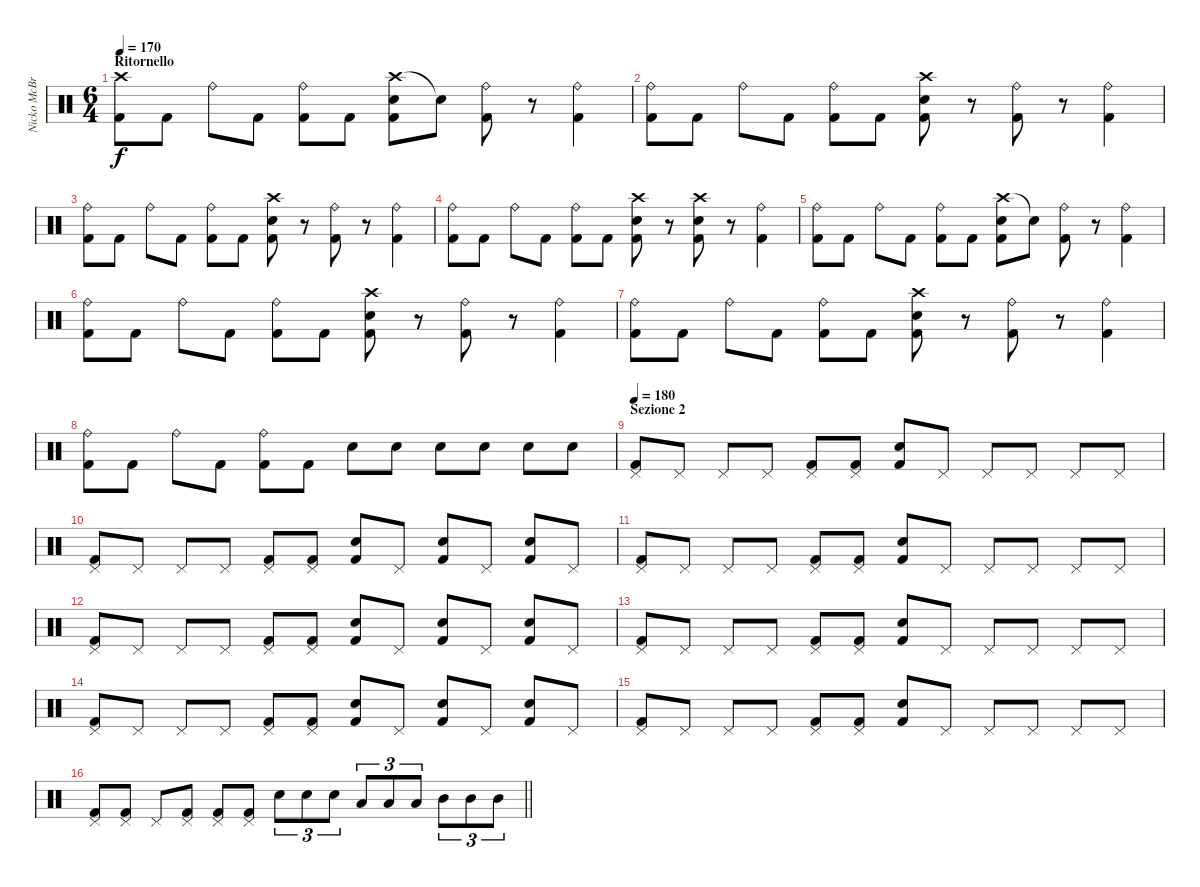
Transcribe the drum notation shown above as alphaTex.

\track ("Nicko McBrain" "Nicko McBr") {instrument percussion}
\staff {score}
\articulation defaults
\ts (6 4)
\section ("" "Ritornello")
\tempo 170
\clef neutral
\ks c
("Crash high (hit)" "Kick (hit) 2").8{dy f balance 0} "Kick (hit) 2".8 "Ride (bell)".8 "Kick (hit) 2".8 ("Ride (bell)" "Kick (hit) 2").8 "Kick (hit) 2".8 ("Crash high (hit)" "Snare (hit) 2" "Kick (hit) 2").8 "Snare (hit) 2"{t}.8 ("Ride (bell)" "Kick (hit) 2").8 r.8 ("Ride (bell)" "Kick (hit) 2").4 |
("Ride (bell)" "Kick (hit) 2").8 "Kick (hit) 2".8 "Ride (bell)".8 "Kick (hit) 2".8 ("Ride (bell)" "Kick (hit) 2").8 "Kick (hit) 2".8 ("Crash high (hit)" "Snare (hit) 2" "Kick (hit) 2").8 r.8 ("Ride (bell)" "Kick (hit) 2").8 r.8 ("Ride (bell)" "Kick (hit) 2").4 |
("Ride (bell)" "Kick (hit) 2").8 "Kick (hit) 2".8 "Ride (bell)".8 "Kick (hit) 2".8 ("Ride (bell)" "Kick (hit) 2").8 "Kick (hit) 2".8 ("Snare (hit) 2" "Crash high (hit)" "Kick (hit) 2").8 r.8 ("Ride (bell)" "Kick (hit) 2").8 r.8 ("Ride (bell)" "Kick (hit) 2").4 |
("Ride (bell)" "Kick (hit) 2").8 "Kick (hit) 2".8 "Ride (bell)".8 "Kick (hit) 2".8 ("Ride (bell)" "Kick (hit) 2").8 "Kick (hit) 2".8 ("Crash high (hit)" "Snare (hit) 2" "Kick (hit) 2").8 r.8 ("Snare (hit) 2" "Crash high (hit)" "Kick (hit) 2").8 r.8 ("Ride (bell)" "Kick (hit) 2").4 |
("Ride (bell)" "Kick (hit) 2").8 "Kick (hit) 2".8 "Ride (bell)".8 "Kick (hit) 2".8 ("Ride (bell)" "Kick (hit) 2").8 "Kick (hit) 2".8 ("Crash high (hit)" "Snare (hit) 2" "Kick (hit) 2").8 "Snare (hit) 2"{t}.8 ("Ride (bell)" "Kick (hit) 2").8 r.8 ("Ride (bell)" "Kick (hit) 2").4 |
("Ride (bell)" "Kick (hit) 2").8 "Kick (hit) 2".8 "Ride (bell)".8 "Kick (hit) 2".8 ("Ride (bell)" "Kick (hit) 2").8 "Kick (hit) 2".8 ("Crash high (hit)" "Snare (hit) 2" "Kick (hit) 2").8 r.8 ("Ride (bell)" "Kick (hit) 2").8 r.8 ("Ride (bell)" "Kick (hit) 2").4 |
("Ride (bell)" "Kick (hit) 2").8 "Kick (hit) 2".8 "Ride (bell)".8 "Kick (hit) 2".8 ("Ride (bell)" "Kick (hit) 2").8 "Kick (hit) 2".8 ("Snare (hit) 2" "Crash high (hit)" "Kick (hit) 2").8 r.8 ("Ride (bell)" "Kick (hit) 2").8 r.8 ("Ride (bell)" "Kick (hit) 2").4 |
("Ride (bell)" "Kick (hit) 2").8 "Kick (hit) 2".8 "Ride (bell)".8 "Kick (hit) 2".8 ("Ride (bell)" "Kick (hit) 2").8 "Kick (hit) 2".8 "Snare (hit) 2".8 "Snare (hit) 2".8 "Snare (hit) 2".8 "Snare (hit) 2".8 "Snare (hit) 2".8 "Snare (hit) 2".8 |
\section ("" "Sezione 2")
\tempo 180
("Pedal Hi-Hat (hit)" "Kick (hit) 2").8 "Pedal Hi-Hat (hit)".8 "Pedal Hi-Hat (hit)".8 "Pedal Hi-Hat (hit)".8 ("Pedal Hi-Hat (hit)" "Kick (hit) 2").8 ("Pedal Hi-Hat (hit)" "Kick (hit) 2").8 ("Snare (hit) 2" "Kick (hit) 2").8 "Pedal Hi-Hat (hit)".8 "Pedal Hi-Hat (hit)".8 "Pedal Hi-Hat (hit)".8 "Pedal Hi-Hat (hit)".8 "Pedal Hi-Hat (hit)".8 |
("Pedal Hi-Hat (hit)" "Kick (hit) 2").8 "Pedal Hi-Hat (hit)".8 "Pedal Hi-Hat (hit)".8 "Pedal Hi-Hat (hit)".8 ("Pedal Hi-Hat (hit)" "Kick (hit) 2").8 ("Pedal Hi-Hat (hit)" "Kick (hit) 2").8 ("Snare (hit) 2" "Kick (hit) 2").8 "Pedal Hi-Hat (hit)".8 ("Snare (hit) 2" "Kick (hit) 2").8 "Pedal Hi-Hat (hit)".8 ("Snare (hit) 2" "Kick (hit) 2").8 "Pedal Hi-Hat (hit)".8 |
("Pedal Hi-Hat (hit)" "Kick (hit) 2").8 "Pedal Hi-Hat (hit)".8 "Pedal Hi-Hat (hit)".8 "Pedal Hi-Hat (hit)".8 ("Pedal Hi-Hat (hit)" "Kick (hit) 2").8 ("Pedal Hi-Hat (hit)" "Kick (hit) 2").8 ("Snare (hit) 2" "Kick (hit) 2").8 "Pedal Hi-Hat (hit)".8 "Pedal Hi-Hat (hit)".8 "Pedal Hi-Hat (hit)".8 "Pedal Hi-Hat (hit)".8 "Pedal Hi-Hat (hit)".8 |
("Pedal Hi-Hat (hit)" "Kick (hit) 2").8 "Pedal Hi-Hat (hit)".8 "Pedal Hi-Hat (hit)".8 "Pedal Hi-Hat (hit)".8 ("Pedal Hi-Hat (hit)" "Kick (hit) 2").8 ("Pedal Hi-Hat (hit)" "Kick (hit) 2").8 ("Snare (hit) 2" "Kick (hit) 2").8 "Pedal Hi-Hat (hit)".8 ("Snare (hit) 2" "Kick (hit) 2").8 "Pedal Hi-Hat (hit)".8 ("Snare (hit) 2" "Kick (hit) 2").8 "Pedal Hi-Hat (hit)".8 |
("Pedal Hi-Hat (hit)" "Kick (hit) 2").8 "Pedal Hi-Hat (hit)".8 "Pedal Hi-Hat (hit)".8 "Pedal Hi-Hat (hit)".8 ("Pedal Hi-Hat (hit)" "Kick (hit) 2").8 ("Pedal Hi-Hat (hit)" "Kick (hit) 2").8 ("Snare (hit) 2" "Kick (hit) 2").8 "Pedal Hi-Hat (hit)".8 "Pedal Hi-Hat (hit)".8 "Pedal Hi-Hat (hit)".8 "Pedal Hi-Hat (hit)".8 "Pedal Hi-Hat (hit)".8 |
("Pedal Hi-Hat (hit)" "Kick (hit) 2").8 "Pedal Hi-Hat (hit)".8 "Pedal Hi-Hat (hit)".8 "Pedal Hi-Hat (hit)".8 ("Pedal Hi-Hat (hit)" "Kick (hit) 2").8 ("Pedal Hi-Hat (hit)" "Kick (hit) 2").8 ("Snare (hit) 2" "Kick (hit) 2").8 "Pedal Hi-Hat (hit)".8 ("Snare (hit) 2" "Kick (hit) 2").8 "Pedal Hi-Hat (hit)".8 ("Snare (hit) 2" "Kick (hit) 2").8 "Pedal Hi-Hat (hit)".8 |
("Pedal Hi-Hat (hit)" "Kick (hit) 2").8 "Pedal Hi-Hat (hit)".8 "Pedal Hi-Hat (hit)".8 "Pedal Hi-Hat (hit)".8 ("Pedal Hi-Hat (hit)" "Kick (hit) 2").8 ("Pedal Hi-Hat (hit)" "Kick (hit) 2").8 ("Snare (hit) 2" "Kick (hit) 2").8 "Pedal Hi-Hat (hit)".8 "Pedal Hi-Hat (hit)".8 "Pedal Hi-Hat (hit)".8 "Pedal Hi-Hat (hit)".8 "Pedal Hi-Hat (hit)".8 |
\barLineRight lightlight
("Pedal Hi-Hat (hit)" "Kick (hit) 2").8 ("Pedal Hi-Hat (hit)" "Kick (hit) 2").8 "Pedal Hi-Hat (hit)".8 ("Pedal Hi-Hat (hit)" "Kick (hit) 2").8 ("Pedal Hi-Hat (hit)" "Kick (hit) 2").8 ("Pedal Hi-Hat (hit)" "Kick (hit) 2").8 "Snare (hit) 2".8{tu (3 2)} "Snare (hit) 2".8{tu (3 2)} "Snare (hit) 2".8{tu (3 2)} "Low Tom (hit)".8{tu (3 2)} "Low Tom (hit)".8{tu (3 2)} "Low Tom (hit)".8{tu (3 2)} "Mid Tom (hit)".8{tu (3 2)} "Mid Tom (hit)".8{tu (3 2)} "Mid Tom (hit)".8{tu (3 2)}
